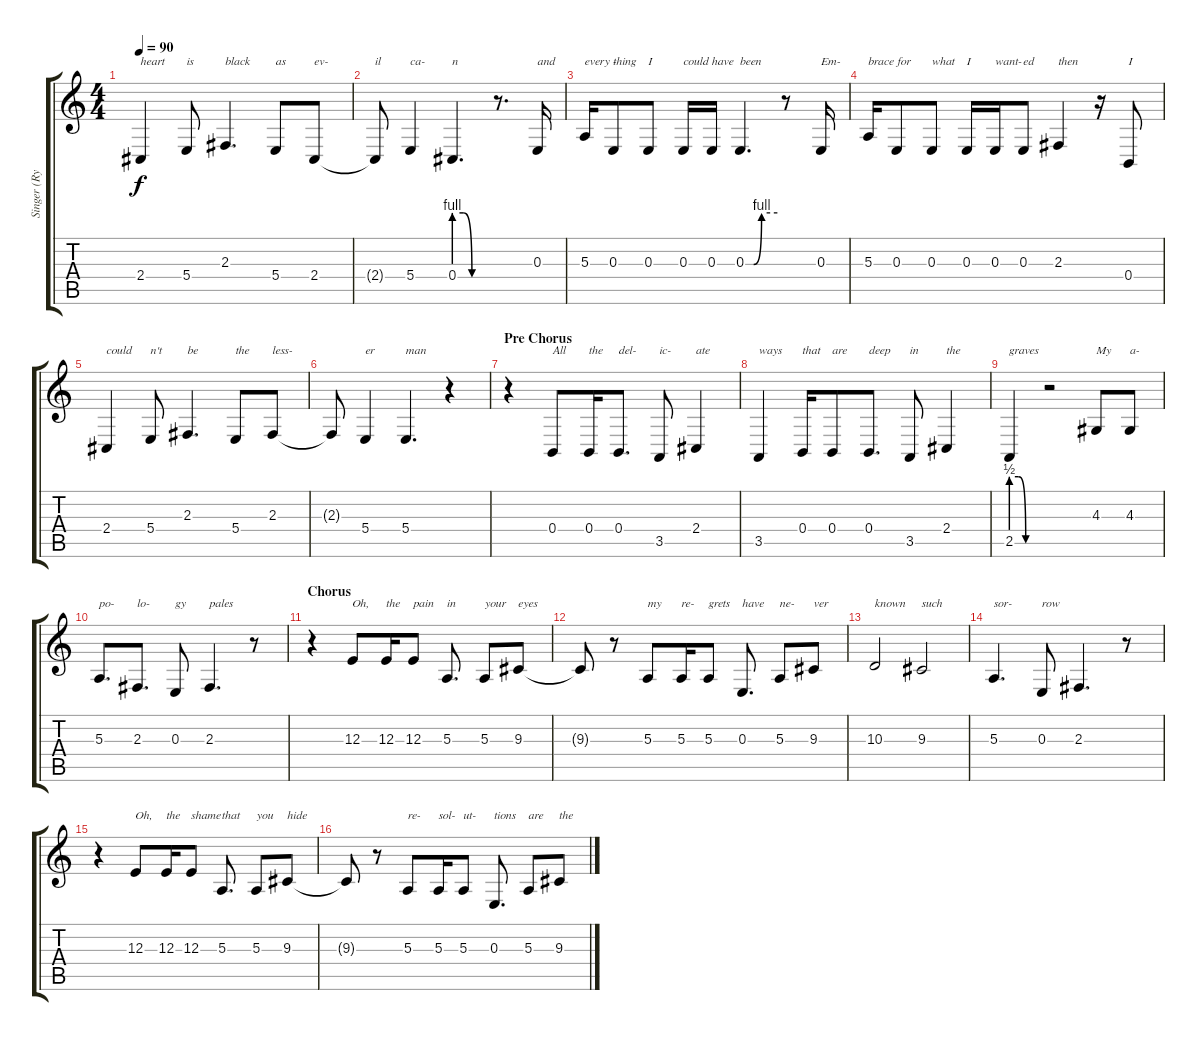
\track ("Singer (Ryan Clark)" "Singer (Ry") {instrument viola}
\staff {score tabs}
\tuning (Db4 Ab3 E3 B2 Gb2 B1) {hide}
\ts (4 4)
\tempo 90
\clef g2
\ks c
2.4.4{txt "heart" dy f} 5.4.8{txt "is"} 2.3.4{d txt "black"} 5.4.8{txt "as"} 2.4.8{txt "ev-"} |
2.4{t}.8{txt "il"} 5.4.4{txt "ca-"} 0.4{be (custom 0 4 15 4 30 0 60 0)}.4{d txt "n"} r.8{d} 0.3.16{txt "and"} |
5.3.16{txt "every -"} 0.3.8{txt "thing"} 0.3.8{txt "I"} 0.3.16{txt "could"} 0.3.16{txt "have"} 0.3{be (custom 0 0 15 0 30 4 60 4)}.4{d txt "been"} r.8 0.3.16{txt "Em-"} |
5.3.16{txt "brace"} 0.3.8{txt "for"} 0.3.8{txt "what"} 0.3.16{txt "I"} 0.3.16{txt "want-"} 0.3.8{txt "ed"} 2.3.4{txt "then"} r.16 0.4.8{txt "I"} |
2.4.4{txt "could"} 5.4.8{txt "n't"} 2.3.4{d txt "be"} 5.4.8{txt "the"} 2.3.8{txt "less-"} |
2.3{t}.8 5.4.4{txt "er"} 5.4.4{d txt "man"} r.4 |
\section ("" "Pre Chorus")
r.4 0.4.8{txt "All"} 0.4.16{txt "the "} 0.4.8{d txt "del-"} 3.5.8{txt "ic-"} 2.4.4{txt "ate"} |
3.5.4{txt "ways"} 0.4.16{txt "that"} 0.4.8{txt "are"} 0.4.8{d txt "deep"} 3.5.8{txt "in"} 2.4.4{txt "the"} |
2.5{be (custom 0 2 15 2 30 0 60 0)}.4{txt "graves"} r.2 4.3.8{txt "My "} 4.3.8{txt "a-"} |
5.3.8{d txt "po-"} 2.3.8{d txt "lo-"} 0.3.8{txt "gy"} 2.3.4{d txt "pales"} r.8 |
\section ("" "Chorus")
r.4 12.3.8{txt "Oh,"} 12.3.16{txt "the"} 12.3.8{txt "pain"} 5.3.8{d txt "in"} 5.3.8{txt "your"} 9.3.8{txt "eyes"} |
9.3{t}.8 r.8 5.3.8{txt "my"} 5.3.16{txt "re-"} 5.3.8{txt "grets"} 0.3.8{d txt "have"} 5.3.8{txt "ne-"} 9.3.8{txt "ver"} |
10.3.2{txt "known"} 9.3.2{txt "such"} |
5.3.4{d txt "sor-"} 0.3.8{txt "row"} 2.3.4{d} r.8 |
r.4 12.3.8{txt "Oh,"} 12.3.16{txt "the"} 12.3.8{txt "shame"} 5.3.8{d txt "that"} 5.3.8{txt "you"} 9.3.8{txt "hide"} |
9.3{t}.8 r.8 5.3.8{txt "re-"} 5.3.16{txt "sol-"} 5.3.8{txt "ut-"} 0.3.8{d txt "tions"} 5.3.8{txt "are"} 9.3.8{txt "the"}
